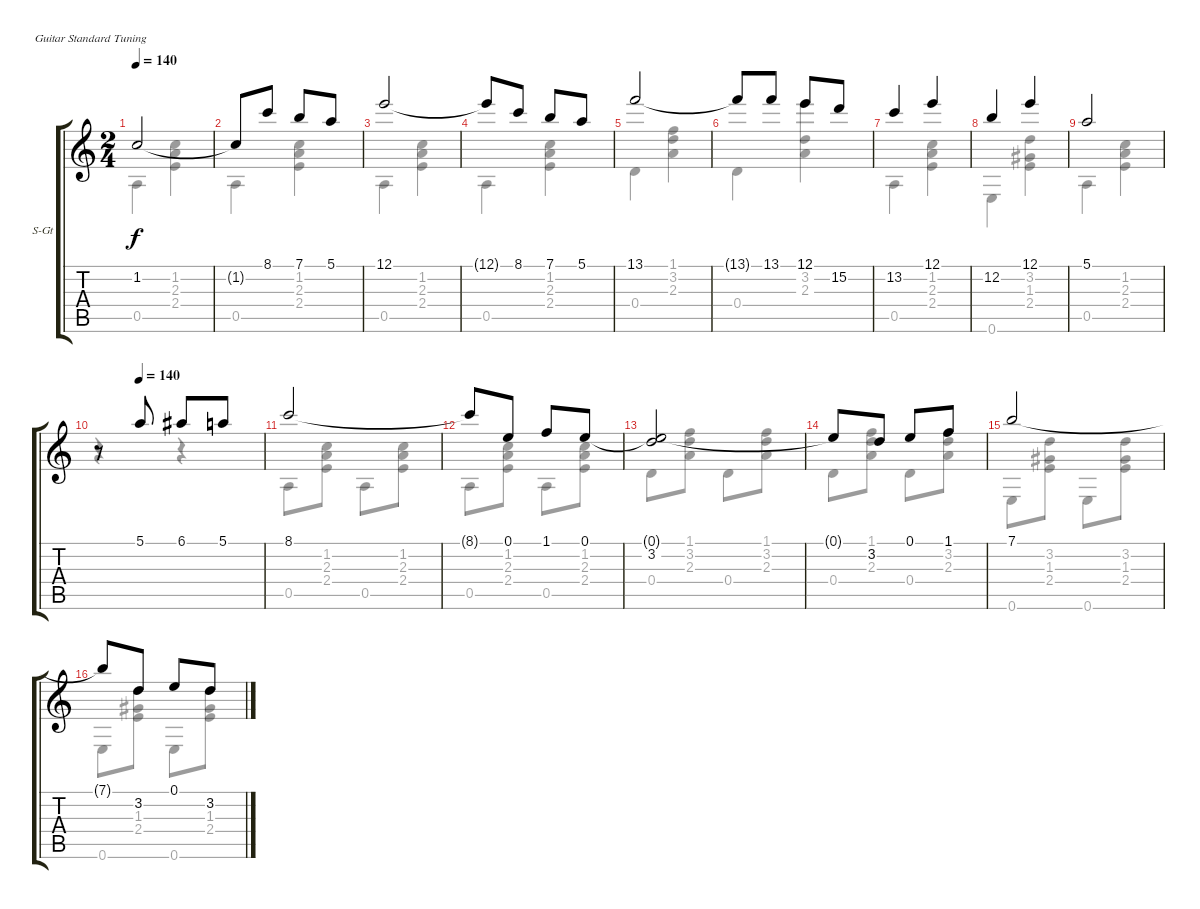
\bracketExtendMode groupsimilarinstruments
\firstSystemTrackNameOrientation horizontal
\otherSystemsTrackNameOrientation horizontal
\track ("Nylon Guitar" "S-Gt") {instrument acousticgrandpiano}
\staff {score tabs}
\tuning (E4 B3 G3 D3 A2 E2)
\displaytranspose 12
\voice
\ts (2 4)
\tempo 140
\clef g2
\ks c
1.2.2{dy f} |
1.2{t}.8 8.1.8 7.1.8 5.1.8 |
12.1.2 |
12.1{t}.8 8.1.8 7.1.8 5.1.8 |
13.1.2 |
13.1{t}.8 13.1.8 12.1.8 15.2.8 |
13.2.4 12.1.4 |
12.2.4 12.1.4 |
5.1.2 |
\tempo (140 0.25)
r.8 5.1.8 6.1.8 5.1.8 |
8.1.2 |
8.1{t}.8 0.1.8 1.1.8 0.1.8 |
(3.2 0.1{t}).2 |
0.1{t}.8 3.2.8 0.1.8 1.1.8 |
7.1.2 |
7.1{t}.8 3.2.8 0.1.8 3.2.8
\voice
\clef g2
\ottava regular
\simile none
\ks c
0.5.4{dy f} (1.2 2.3 2.4).4 |
0.5.4 (1.2 2.3 2.4).4 |
0.5.4 (1.2 2.3 2.4).4 |
0.5.4 (1.2 2.3 2.4).4 |
0.4.4 (1.1 3.2 2.3).4 |
0.4.4 (12.1 3.2 2.3).4 |
0.5.4 (1.2 2.3 2.4).4 |
0.6.4 (3.2 1.3 2.4).4 |
0.5.4 (1.2 2.3 2.4).4 |
r.4 r.4 |
0.5.8 (1.2 2.3 2.4).8 0.5.8 (1.2 2.3 2.4).8 |
0.5.8 (1.2 2.3 2.4).8 0.5.8 (1.2 2.3 2.4).8 |
0.4.8 (1.1 3.2 2.3).8 0.4.8 (1.1 3.2 2.3).8 |
0.4.8 (1.1 3.2 2.3).8 0.4.8 (1.1 3.2 2.3).8 |
0.6.8 (3.2 1.3 2.4).8 0.6.8 (3.2 1.3 2.4).8 |
0.6.8 (3.2 1.3 2.4).8 0.6.8 (3.2 1.3 2.4).8
